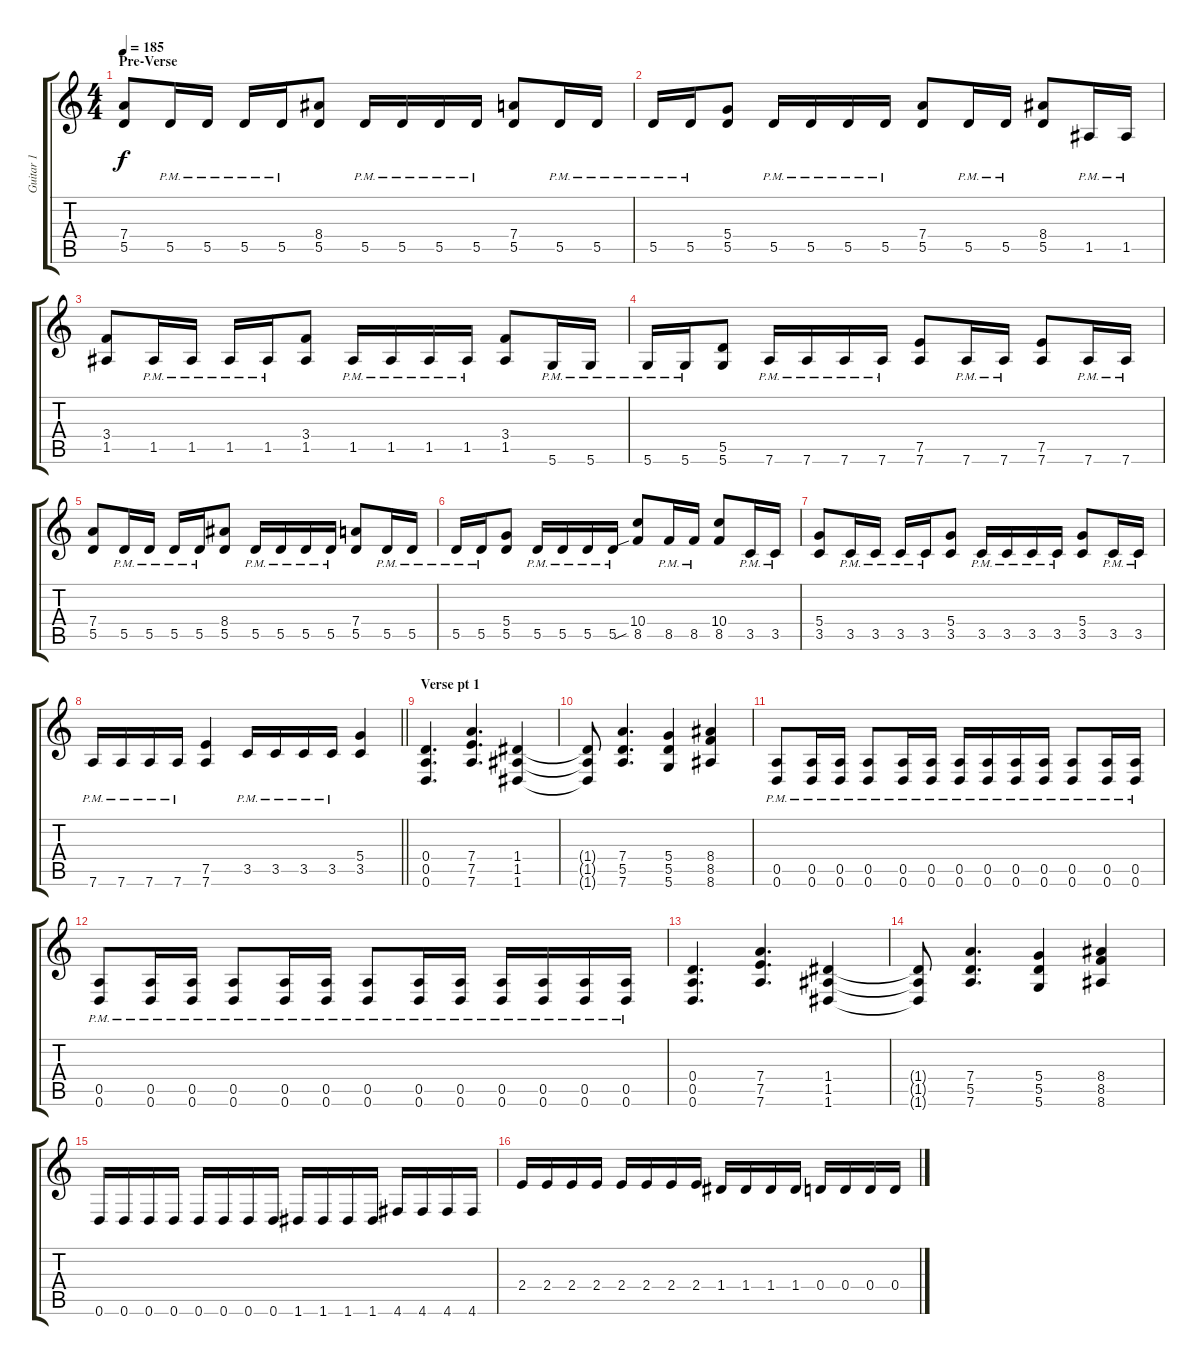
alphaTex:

\track ("Guitar 1" "Guitar 1") {instrument overdrivenguitar}
\staff {score tabs}
\tuning (E4 B3 G3 D3 A2 D2) {hide}
\ts (4 4)
\section ("" "Pre-Verse")
\tempo 185
\clef g2
\ks c
(7.4 5.5).8{dy f} 5.5{pm}.16 5.5{pm}.16 5.5{pm}.16 5.5{pm}.16 (8.4 5.5).8 5.5{pm}.16 5.5{pm}.16 5.5{pm}.16 5.5{pm}.16 (7.4 5.5).8 5.5{pm}.16 5.5{pm}.16 |
5.5{pm}.16 5.5{pm}.16 (5.4 5.5).8 5.5{pm}.16 5.5{pm}.16 5.5{pm}.16 5.5{pm}.16 (7.4 5.5).8 5.5{pm}.16 5.5{pm}.16 (8.4 5.5).8 1.5{pm}.16 1.5{pm}.16 |
(3.4 1.5).8 1.5{pm}.16 1.5{pm}.16 1.5{pm}.16 1.5{pm}.16 (3.4 1.5).8 1.5{pm}.16 1.5{pm}.16 1.5{pm}.16 1.5{pm}.16 (3.4 1.5).8 5.6{pm}.16 5.6{pm}.16 |
5.6{pm}.16 5.6{pm}.16 (5.5 5.6).8 7.6{pm}.16 7.6{pm}.16 7.6{pm}.16 7.6{pm}.16 (7.5 7.6).8 7.6{pm}.16 7.6{pm}.16 (7.5 7.6).8 7.6{pm}.16 7.6{pm}.16 |
(7.4 5.5).8 5.5{pm}.16 5.5{pm}.16 5.5{pm}.16 5.5{pm}.16 (8.4 5.5).8 5.5{pm}.16 5.5{pm}.16 5.5{pm}.16 5.5{pm}.16 (7.4 5.5).8 5.5{pm}.16 5.5{pm}.16 |
5.5{pm}.16 5.5{pm}.16 (5.4 5.5).8 5.5{pm}.16 5.5{pm}.16 5.5{pm}.16 5.5{pm}.16 (10.4 8.5{sib}).8 8.5{pm}.16 8.5{pm}.16 (10.4 8.5).8 3.5{pm}.16 3.5{pm}.16 |
(5.4 3.5).8 3.5{pm}.16 3.5{pm}.16 3.5{pm}.16 3.5{pm}.16 (5.4 3.5).8 3.5{pm}.16 3.5{pm}.16 3.5{pm}.16 3.5{pm}.16 (5.4 3.5).8 3.5{pm}.16 3.5{pm}.16 |
\barLineRight lightlight
7.6{pm}.16 7.6{pm}.16 7.6{pm}.16 7.6{pm}.16 (7.5 7.6).4 3.5{pm}.16 3.5{pm}.16 3.5{pm}.16 3.5{pm}.16 (5.4 3.5).4 |
\section ("" "Verse pt 1")
(0.4 0.5 0.6).4{d} (7.4 7.5 7.6).4{d} (1.4 1.5 1.6).4 |
(1.4{t} 1.5{t} 1.6{t}).8 (7.4 5.5 7.6).4{d} (5.4 5.5 5.6).4 (8.4 8.5 8.6).4 |
(0.5{pm} 0.6{pm}).8 (0.5{pm} 0.6{pm}).16 (0.5{pm} 0.6{pm}).16 (0.5{pm} 0.6{pm}).8 (0.5{pm} 0.6{pm}).16 (0.5{pm} 0.6{pm}).16 (0.5{pm} 0.6{pm}).16 (0.5{pm} 0.6{pm}).16 (0.5{pm} 0.6{pm}).16 (0.5{pm} 0.6{pm}).16 (0.5{pm} 0.6{pm}).8 (0.5{pm} 0.6{pm}).16 (0.5{pm} 0.6{pm}).16 |
(0.5{pm} 0.6{pm}).8 (0.5{pm} 0.6{pm}).16 (0.5{pm} 0.6{pm}).16 (0.5{pm} 0.6{pm}).8 (0.5{pm} 0.6{pm}).16 (0.5{pm} 0.6{pm}).16 (0.5{pm} 0.6{pm}).8 (0.5{pm} 0.6{pm}).16 (0.5{pm} 0.6{pm}).16 (0.5{pm} 0.6{pm}).16 (0.5{pm} 0.6{pm}).16 (0.5{pm} 0.6{pm}).16 (0.5{pm} 0.6{pm}).16 |
(0.4 0.5 0.6).4{d} (7.4 7.5 7.6).4{d} (1.4 1.5 1.6).4 |
(1.4{t} 1.5{t} 1.6{t}).8 (7.4 5.5 7.6).4{d} (5.4 5.5 5.6).4 (8.4 8.5 8.6).4 |
0.6.16 0.6.16 0.6.16 0.6.16 0.6.16 0.6.16 0.6.16 0.6.16 1.6.16 1.6.16 1.6.16 1.6.16 4.6.16 4.6.16 4.6.16 4.6.16 |
2.4.16 2.4.16 2.4.16 2.4.16 2.4.16 2.4.16 2.4.16 2.4.16 1.4.16 1.4.16 1.4.16 1.4.16 0.4.16 0.4.16 0.4.16 0.4.16
